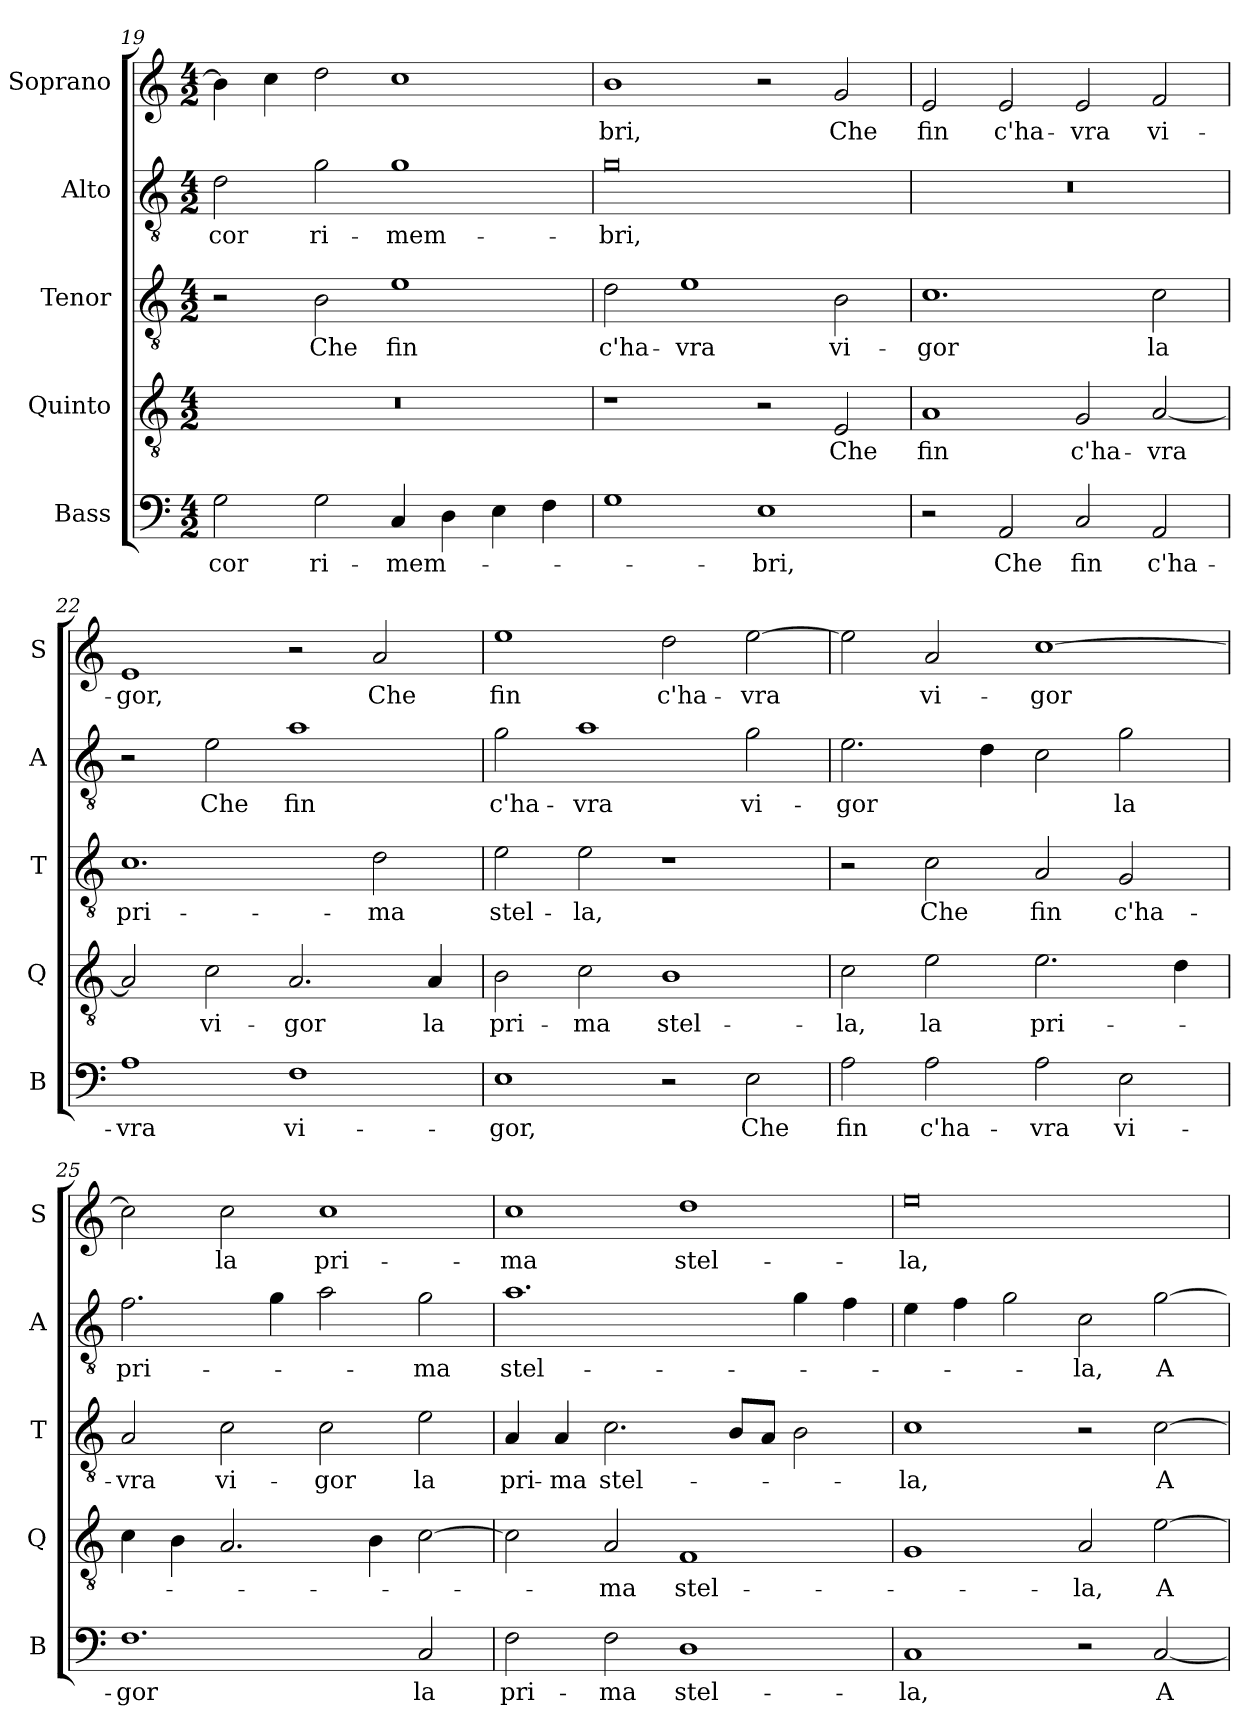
**kern	**text	**kern	**text	**kern	**text	**kern	**text	**kern	**text
*part5	*part5	*part4	*part4	*part3	*part3	*part2	*part2	*part1	*part1
*staff5	*staff5	*staff4	*staff4	*staff3	*staff3	*staff2	*staff2	*staff1	*staff1
*I"Bass	*	*I"Quinto	*	*I"Tenor	*	*I"Alto	*	*I"Soprano	*
*I'B	*	*I'Q	*	*I'T	*	*I'A	*	*I'S	*
*clefF4	*	*clefGv2	*	*clefGv2	*	*clefGv2	*	*clefG2	*
*k[]	*	*k[]	*	*k[]	*	*k[]	*	*k[]	*
*C:	*	*C:	*	*C:	*	*C:	*	*C:	*
*M4/2	*	*M4/2	*	*M4/2	*	*M4/2	*	*M4/2	*
=19	=19	=19	=19	=19	=19	=19	=19	=19	=19
!	!LO:LY:b	!	!	!	!	!	!LO:LY:b	!	!
2G\	cor	0r	.	2r	.	2d\	cor	4b\]	.
.	.	.	.	.	.	.	.	4cc\	.
!	!LO:LY:b	!	!	!	!LO:LY:b	!	!LO:LY:b	!	!
2G\	ri-	.	.	2B\	Che	2g\	ri-	2dd\	.
!	!LO:LY:b	!	!	!	!LO:LY:b	!	!LO:LY:b	!	!
4C/	-mem-	.	.	1e	fin	1g	-mem-	1cc	.
4D\	.	.	.	.	.	.	.	.	.
4E\	.	.	.	.	.	.	.	.	.
4F\	.	.	.	.	.	.	.	.	.
=20	=20	=20	=20	=20	=20	=20	=20	=20	=20
!	!	!	!	!	!LO:LY:b	!	!LO:LY:b	!	!LO:LY:b
1G	.	1r	.	2d\	c'ha-	0g	-bri,	1b	-bri,
!	!	!	!	!	!LO:LY:b	!	!	!	!
.	.	.	.	1e	-vra	.	.	.	.
!	!LO:LY:b	!	!	!	!	!	!	!	!
1E	-bri,	2r	.	.	.	.	.	2r	.
!	!	!	!LO:LY:b	!	!LO:LY:b	!	!	!	!LO:LY:b
.	.	2E/	Che	2B\	vi-	.	.	2g/	Che
!!LO:PB:g=z
=21	=21	=21	=21	=21	=21	=21	=21	=21	=21
!	!	!	!LO:LY:b	!	!LO:LY:b	!	!	!	!LO:LY:b
2r	.	1A	fin	1.c	-gor	0r	.	2e/	fin
!	!LO:LY:b	!	!	!	!	!	!	!	!LO:LY:b
2AA/	Che	.	.	.	.	.	.	2e/	c'ha-
!	!LO:LY:b	!	!LO:LY:b	!	!	!	!	!	!LO:LY:b
2C/	fin	2G/	c'ha-	.	.	.	.	2e/	-vra
!	!LO:LY:b	!	!LO:LY:b	!	!LO:LY:b	!	!	!	!LO:LY:b
2AA/	c'ha-	[2A/	-vra	2c\	la	.	.	2f/	vi-
=22	=22	=22	=22	=22	=22	=22	=22	=22	=22
!	!LO:LY:b	!	!	!	!LO:LY:b	!	!	!	!LO:LY:b
1A	-vra	2A/]	.	1.c	pri-	2r	.	1e	-gor,
!	!	!	!LO:LY:b	!	!	!	!LO:LY:b	!	!
.	.	2c\	vi-	.	.	2e\	Che	.	.
!	!LO:LY:b	!	!LO:LY:b	!	!	!	!LO:LY:b	!	!
1F	vi-	2.A/	-gor	.	.	1a	fin	2r	.
!	!	!	!	!	!LO:LY:b	!	!	!	!LO:LY:b
.	.	.	.	2d\	-ma	.	.	2a/	Che
!	!	!	!LO:LY:b	!	!	!	!	!	!
.	.	4A/	la	.	.	.	.	.	.
=23	=23	=23	=23	=23	=23	=23	=23	=23	=23
!	!LO:LY:b	!	!LO:LY:b	!	!LO:LY:b	!	!LO:LY:b	!	!LO:LY:b
1E	-gor,	2B\	pri-	2e\	stel-	2g\	c'ha-	1ee	fin
!	!	!	!LO:LY:b	!	!LO:LY:b	!	!LO:LY:b	!	!
.	.	2c\	-ma	2e\	-la,	1a	-vra	.	.
!	!	!	!LO:LY:b	!	!	!	!	!	!LO:LY:b
2r	.	1B	stel-	1r	.	.	.	2dd\	c'ha-
!	!LO:LY:b	!	!	!	!	!	!LO:LY:b	!	!LO:LY:b
2E\	Che	.	.	.	.	2g\	vi-	[2ee\	-vra
=24	=24	=24	=24	=24	=24	=24	=24	=24	=24
!	!LO:LY:b	!	!LO:LY:b	!	!	!	!LO:LY:b	!	!
2A\	fin	2c\	-la,	2r	.	2.e\	-gor	2ee\]	.
!	!LO:LY:b	!	!LO:LY:b	!	!LO:LY:b	!	!	!	!LO:LY:b
2A\	c'ha-	2e\	la	2c\	Che	.	.	2a/	vi-
.	.	.	.	.	.	4d\	.	.	.
!	!LO:LY:b	!	!LO:LY:b	!	!LO:LY:b	!	!	!	!LO:LY:b
2A\	-vra	2.e\	pri-	2A/	fin	2c\	.	[1cc	-gor
!	!LO:LY:b	!	!	!	!LO:LY:b	!	!LO:LY:b	!	!
2E\	vi-	.	.	2G/	c'ha-	2g\	la	.	.
.	.	4d\	.	.	.	.	.	.	.
!!LO:LB:g=z
=25	=25	=25	=25	=25	=25	=25	=25	=25	=25
!	!LO:LY:b	!	!	!	!LO:LY:b	!	!LO:LY:b	!	!
1.F	-gor	4c\	.	2A/	-vra	2.f\	pri-	2cc\]	.
.	.	4B\	.	.	.	.	.	.	.
!	!	!	!	!	!LO:LY:b	!	!	!	!LO:LY:b
.	.	2.A/	.	2c\	vi-	.	.	2cc\	la
.	.	.	.	.	.	4g\	.	.	.
!	!	!	!	!	!LO:LY:b	!	!	!	!LO:LY:b
.	.	.	.	2c\	-gor	2a\	.	1cc	pri-
.	.	4B\	.	.	.	.	.	.	.
!	!LO:LY:b	!	!	!	!LO:LY:b	!	!LO:LY:b	!	!
2C/	la	[2c\	.	2e\	la	2g\	-ma	.	.
=26	=26	=26	=26	=26	=26	=26	=26	=26	=26
!	!LO:LY:b	!	!	!	!LO:LY:b	!	!LO:LY:b	!	!LO:LY:b
2F\	pri-	2c\]	.	4A/	pri-	1.a	stel-	1cc	-ma
!	!	!	!	!	!LO:LY:b	!	!	!	!
.	.	.	.	4A/	-ma	.	.	.	.
!	!LO:LY:b	!	!LO:LY:b	!	!LO:LY:b	!	!	!	!
2F\	-ma	2A/	-ma	2.c\	stel-	.	.	.	.
!	!LO:LY:b	!	!LO:LY:b	!	!	!	!	!	!LO:LY:b
1D	stel-	1F	stel-	.	.	.	.	1dd	stel-
.	.	.	.	8B/L	.	.	.	.	.
.	.	.	.	8A/J	.	.	.	.	.
.	.	.	.	2B\	.	4g\	.	.	.
.	.	.	.	.	.	4f\	.	.	.
=27	=27	=27	=27	=27	=27	=27	=27	=27	=27
!	!LO:LY:b	!	!	!	!LO:LY:b	!	!	!	!LO:LY:b
1C	-la,	1G	.	1c	-la,	4e\	.	0ee	-la,
.	.	.	.	.	.	4f\	.	.	.
.	.	.	.	.	.	2g\	.	.	.
!	!	!	!LO:LY:b	!	!	!	!LO:LY:b	!	!
2r	.	2A/	-la,	2r	.	2c\	-la,	.	.
!	!LO:LY:b	!	!LO:LY:b	!	!LO:LY:b	!	!LO:LY:b	!	!
[2C/	A-	[2e\	A-	[2c\	A-	[2g\	A-	.	.
=	=	=	=	=	=	=	=	=	=
*-	*-	*-	*-	*-	*-	*-	*-	*-	*-
